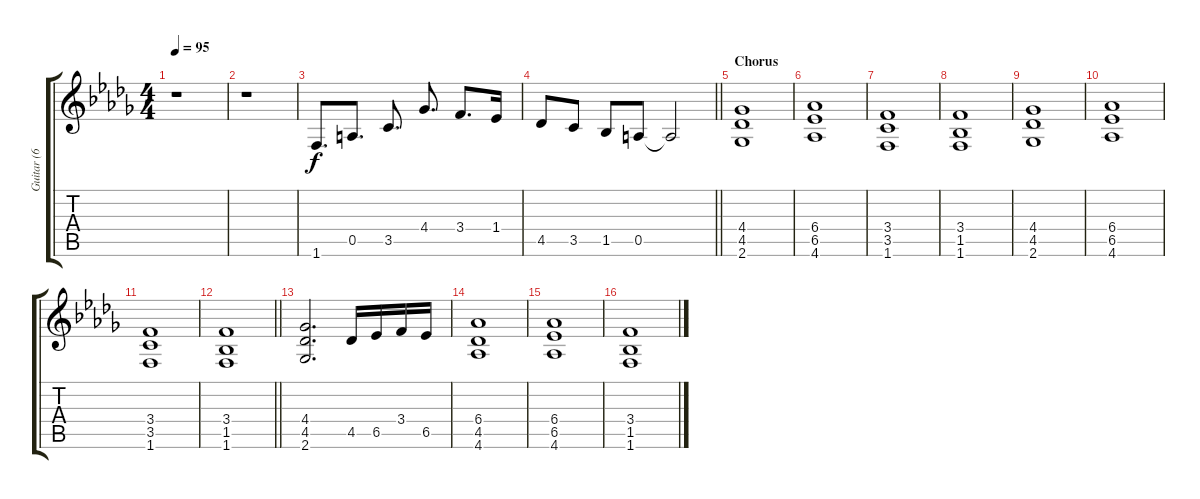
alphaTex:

\track ("Guitar (6 String Arrangement Standard E)" "Guitar (6 ") {instrument distortionguitar}
\staff {score tabs}
\tuning (E4 B3 G3 D3 A2 E2) {hide}
\ts (4 4)
\tempo 95
\clef g2
\ks db
r.1{dy f} |
r.1 |
1.6.8{d} 0.5.8{d} 3.5.8{d} 4.4.8{d} 3.4.8{d} 1.4.16 |
\barLineRight lightlight
4.5.8 3.5.8 1.5.8 0.5.8 0.5{t}.2 |
\section ("" "Chorus")
(4.4 4.5 2.6).1 |
(6.4 6.5 4.6).1 |
(3.4 3.5 1.6).1 |
(3.4 1.5 1.6).1 |
(4.4 4.5 2.6).1 |
(6.4 6.5 4.6).1 |
(3.4 3.5 1.6).1 |
\barLineRight lightlight
(3.4 1.5 1.6).1 |
(4.4 4.5 2.6).2{d} 4.5.16 6.5.16 3.4.16 6.5.16 |
(6.4 4.5 4.6).1 |
(6.4 6.5 4.6).1 |
(3.4 1.5 1.6).1
